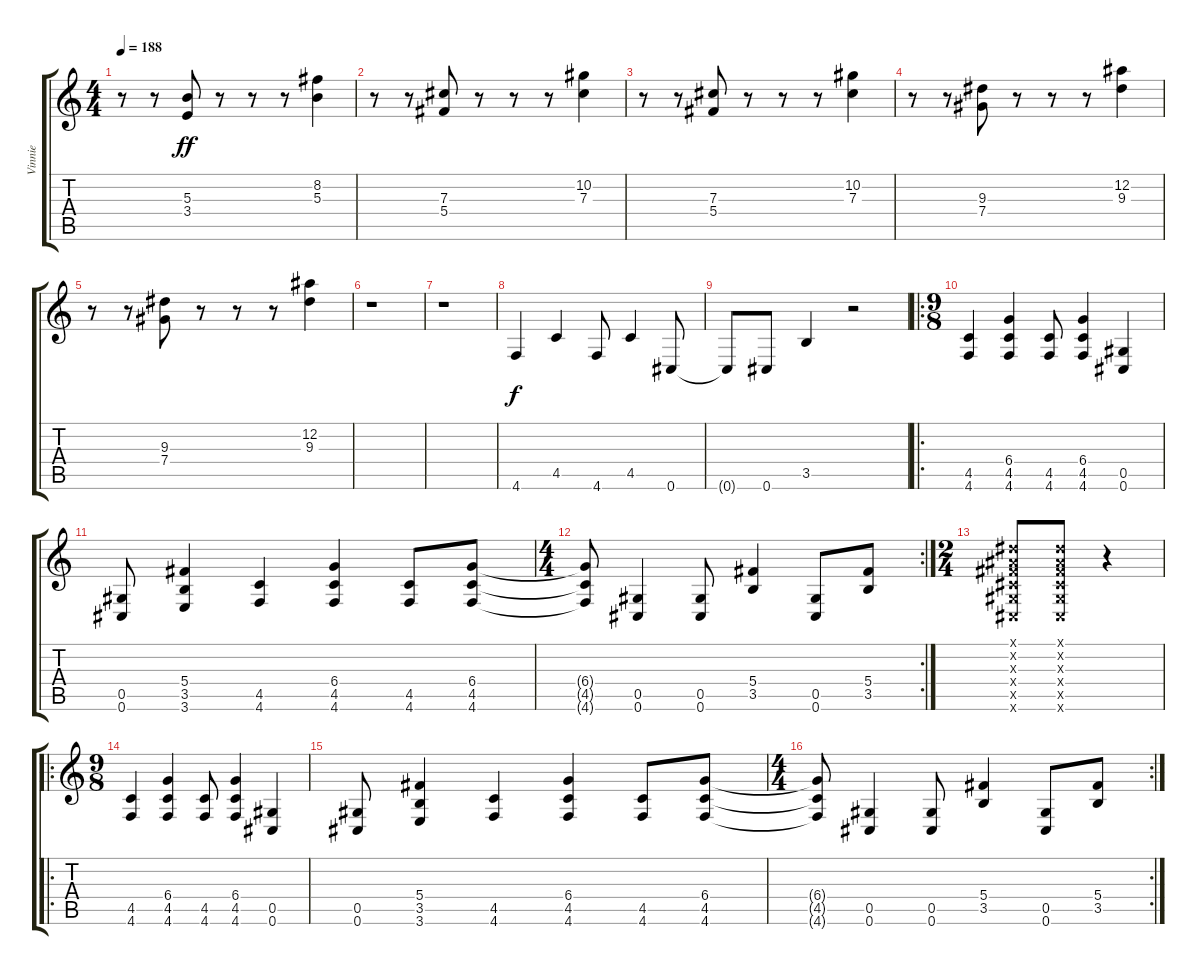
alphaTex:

\track ("Vinnie" "Vinnie") {instrument distortionguitar}
\staff {score tabs}
\tuning (Eb4 Bb3 Gb3 Db3 Ab2 Db2) {hide}
\ts (4 4)
\tempo 188
\clef g2
\ks c
r.8{dy ff} r.8 (5.3 3.4).8 r.8 r.8 r.8 (8.2 5.3).4 |
r.8 r.8 (7.3 5.4).8 r.8 r.8 r.8 (10.2 7.3).4 |
r.8 r.8 (7.3 5.4).8 r.8 r.8 r.8 (10.2 7.3).4 |
r.8 r.8 (9.3 7.4).8 r.8 r.8 r.8 (12.2 9.3).4 |
r.8 r.8 (9.3 7.4).8 r.8 r.8 r.8 (12.2 9.3).4 |
r.1 |
r.1 |
4.6.4{dy f instrument overdrivenguitar} 4.5.4 4.6.8 4.5.4 0.6.8 |
0.6{t}.8 0.6.8 3.5.4 r.2 |
\ro
\ts (9 8)
(4.5 4.6).4{instrument distortionguitar} (6.4 4.5 4.6).4 (4.5 4.6).8 (6.4 4.5 4.6).4 (0.5 0.6).4 |
(0.5 0.6).8 (5.4 3.5 3.6).4 (4.5 4.6).4 (6.4 4.5 4.6).4 (4.5 4.6).8 (6.4 4.5 4.6).8 |
\rc 2
\ts (4 4)
(6.4{t} 4.5{t} 4.6{t}).8 (0.5 0.6).4 (0.5 0.6).8 (5.4 3.5).4 (0.5 0.6).8 (5.4 3.5).8 |
\ts (2 4)
(0.1{x} 0.2{x} 0.3{x} 0.4{x} 0.5{x} 0.6{x}).8 (0.1{x} 0.2{x} 0.3{x} 0.4{x} 0.5{x} 0.6{x}).8 r.4 |
\ro
\ts (9 8)
(4.5 4.6).4 (6.4 4.5 4.6).4 (4.5 4.6).8 (6.4 4.5 4.6).4 (0.5 0.6).4 |
(0.5 0.6).8 (5.4 3.5 3.6).4 (4.5 4.6).4 (6.4 4.5 4.6).4 (4.5 4.6).8 (6.4 4.5 4.6).8 |
\rc 2
\ts (4 4)
(6.4{t} 4.5{t} 4.6{t}).8 (0.5 0.6).4 (0.5 0.6).8 (5.4 3.5).4 (0.5 0.6).8 (5.4 3.5).8
